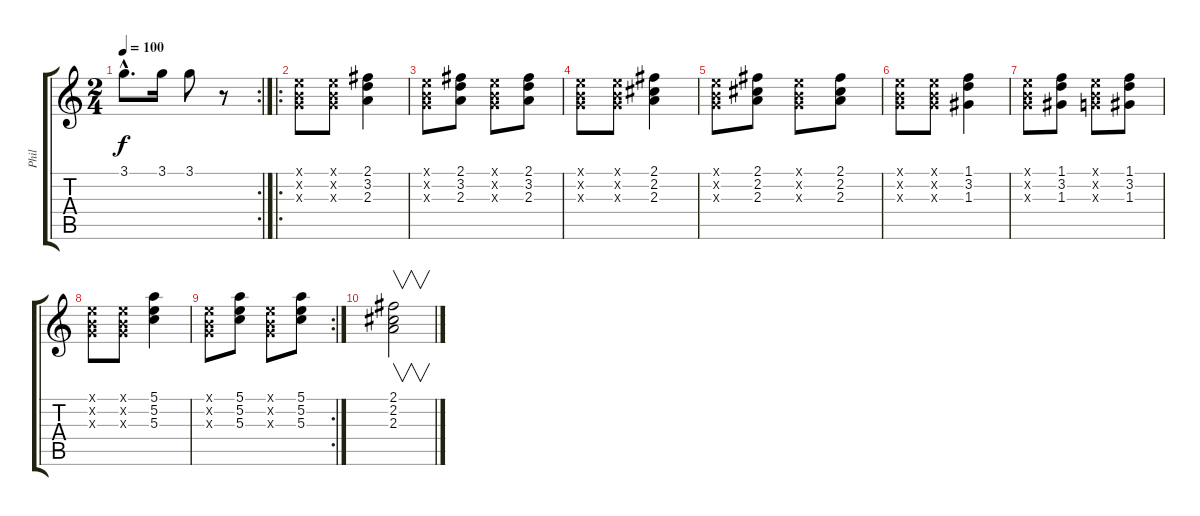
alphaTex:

\track ("Phil" "Phil") {instrument electricguitarclean}
\staff {score tabs}
\tuning (E4 B3 G3 D3 A2 E2) {hide}
\rc 2
\ts (2 4)
\tempo 100
\clef g2
\ks c
3.1{hac}.8{d dy f} 3.1.16 3.1.8 r.8 |
\ro
(0.1{x} 0.2{x} 0.3{x}).8 (0.1{x} 0.2{x} 0.3{x}).8 (2.1 3.2 2.3).4 |
(0.1{x} 0.2{x} 0.3{x}).8 (2.1 3.2 2.3).8 (0.1{x} 0.2{x} 0.3{x}).8 (2.1 3.2 2.3).8 |
(0.1{x} 0.2{x} 0.3{x}).8 (0.1{x} 0.2{x} 0.3{x}).8 (2.1 2.2 2.3).4 |
(0.1{x} 0.2{x} 0.3{x}).8 (2.1 2.2 2.3).8 (0.1{x} 0.2{x} 0.3{x}).8 (2.1 2.2 2.3).8 |
(0.1{x} 0.2{x} 0.3{x}).8 (0.1{x} 0.2{x} 0.3{x}).8 (1.1 3.2 1.3).4 |
(0.1{x} 0.2{x} 0.3{x}).8 (1.1 3.2 1.3).8 (0.1{x} 0.2{x} 0.3{x}).8 (1.1 3.2 1.3).8 |
(0.1{x} 0.2{x} 0.3{x}).8 (0.1{x} 0.2{x} 0.3{x}).8 (5.1 5.2 5.3).4 |
\rc 2
(0.1{x} 0.2{x} 0.3{x}).8 (5.1 5.2 5.3).8 (0.1{x} 0.2{x} 0.3{x}).8 (5.1 5.2 5.3).8 |
(2.1 2.2 2.3).2{v}
